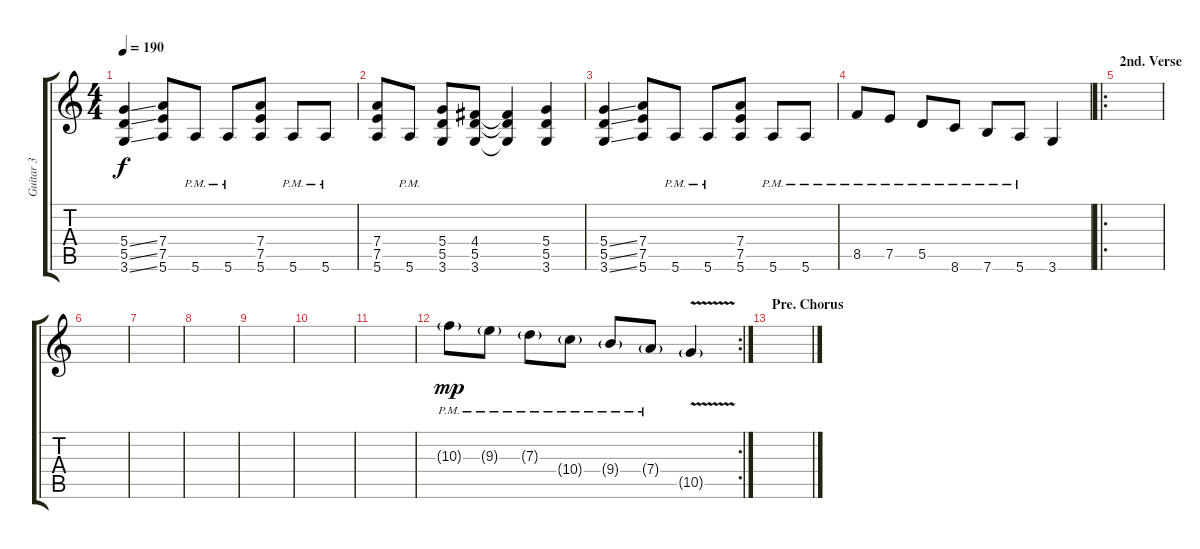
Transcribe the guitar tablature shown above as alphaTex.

\track ("Guitar 3" "Guitar 3") {instrument distortionguitar}
\staff {score tabs}
\tuning (E4 B3 G3 D3 A2 E2) {hide}
\ts (4 4)
\tempo 190
\clef g2
\ks c
(5.4{ss} 5.5{ss} 3.6{ss}).4{dy f} (7.4 7.5 5.6).8 5.6{pm}.8 5.6{pm}.8 (7.4 7.5 5.6).8 5.6{pm}.8 5.6{pm}.8 |
(7.4 7.5 5.6).8 5.6{pm}.8 (5.4 5.5 3.6).8 (4.4 5.5 3.6).8 (4.4{t} 5.5{t} 3.6{t}).4 (5.4 5.5 3.6).4 |
(5.4{ss} 5.5{ss} 3.6{ss}).4 (7.4 7.5 5.6).8 5.6{pm}.8 5.6{pm}.8 (7.4 7.5 5.6).8 5.6{pm}.8 5.6{pm}.8 |
8.5{pm}.8 7.5{pm}.8 5.5{pm}.8 8.6{pm}.8 7.6{pm}.8 5.6{pm}.8 3.6.4 |
\ro
\section ("" "2nd. Verse")
|
|
|
|
|
|
|
\rc 2
10.3{g pm}.8{dy mp} 9.3{g pm}.8 7.3{g pm}.8 10.4{g pm}.8 9.4{g pm}.8 7.4{g pm}.8 10.5{v g}.4 |
\section ("" "Pre. Chorus")
